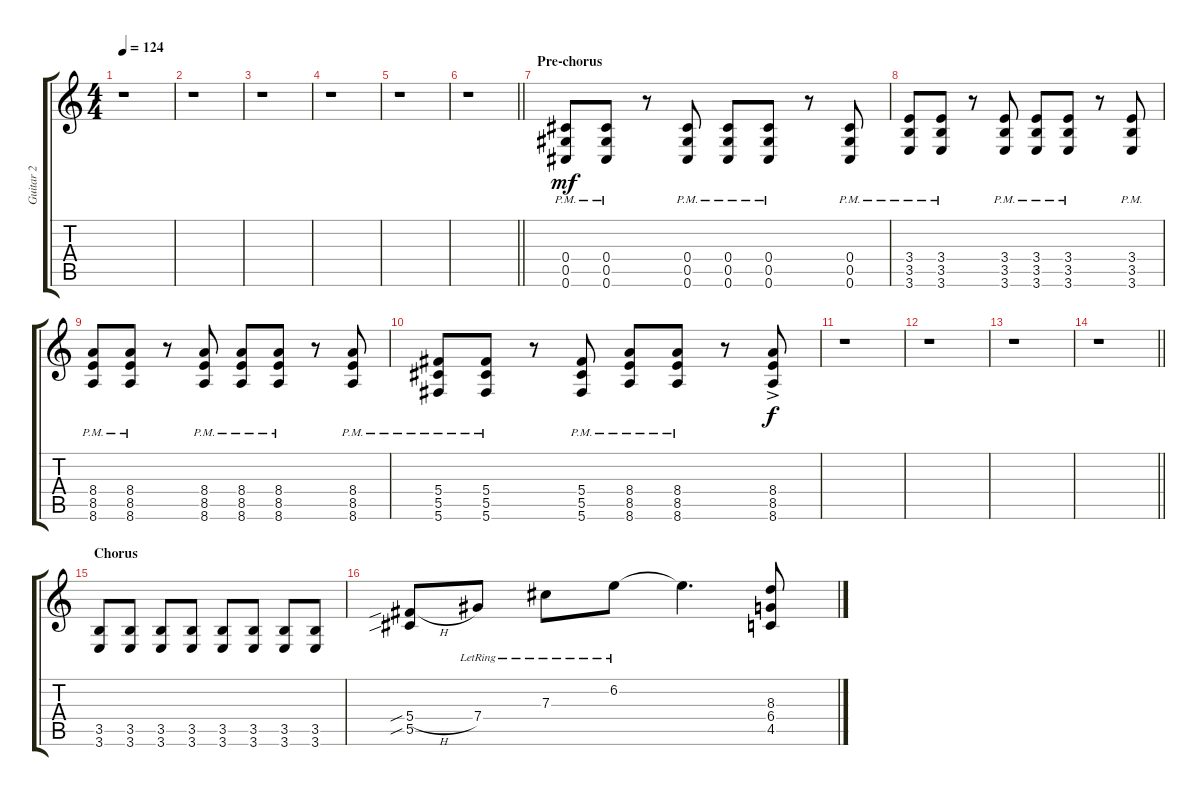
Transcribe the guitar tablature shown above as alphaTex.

\track ("Guitar 2" "Guitar 2") {instrument distortionguitar}
\staff {score tabs}
\tuning (Eb4 Bb3 Gb3 Db3 Ab2 Db2) {hide}
\ts (4 4)
\tempo 124
\clef g2
\ks c
r.1{dy f} |
r.1 |
r.1 |
r.1 |
r.1 |
\barLineRight lightlight
r.1 |
\section ("" "Pre-chorus")
(0.4{pm} 0.5{pm} 0.6{pm}).8{dy mf} (0.4{pm} 0.5{pm} 0.6{pm}).8 r.8 (0.4{pm} 0.5{pm} 0.6{pm}).8 (0.4{pm} 0.5{pm} 0.6{pm}).8 (0.4{pm} 0.5{pm} 0.6{pm}).8 r.8 (0.4{pm} 0.5{pm} 0.6{pm}).8 |
(3.4{pm} 3.5{pm} 3.6{pm}).8 (3.4{pm} 3.5{pm} 3.6{pm}).8 r.8 (3.4{pm} 3.5{pm} 3.6{pm}).8 (3.4{pm} 3.5{pm} 3.6{pm}).8 (3.4{pm} 3.5{pm} 3.6{pm}).8 r.8 (3.4{pm} 3.5{pm} 3.6{pm}).8 |
(8.4{pm} 8.5{pm} 8.6{pm}).8 (8.4{pm} 8.5{pm} 8.6{pm}).8 r.8 (8.4{pm} 8.5{pm} 8.6{pm}).8 (8.4{pm} 8.5{pm} 8.6{pm}).8 (8.4{pm} 8.5{pm} 8.6{pm}).8 r.8 (8.4{pm} 8.5{pm} 8.6{pm}).8 |
(5.4{pm} 5.5{pm} 5.6{pm}).8 (5.4{pm} 5.5{pm} 5.6{pm}).8 r.8 (5.4{pm} 5.5{pm} 5.6{pm}).8 (8.4{pm} 8.5{pm} 8.6{pm}).8 (8.4{pm} 8.5{pm} 8.6{pm}).8 r.8 (8.4{ac} 8.5{ac} 8.6{ac}).8{dy f} |
r.1 |
r.1 |
r.1 |
\barLineRight lightlight
r.1 |
\section ("" "Chorus")
(3.5 3.6).8 (3.5 3.6).8 (3.5 3.6).8 (3.5 3.6).8 (3.5 3.6).8 (3.5 3.6).8 (3.5 3.6).8 (3.5 3.6).8 |
(5.4{sib h} 5.5{sib}).8 7.4{lr}.8 7.3{lr}.8 6.2{lr}.8 6.2{t}.4{d} (8.3 6.4 4.5).8
